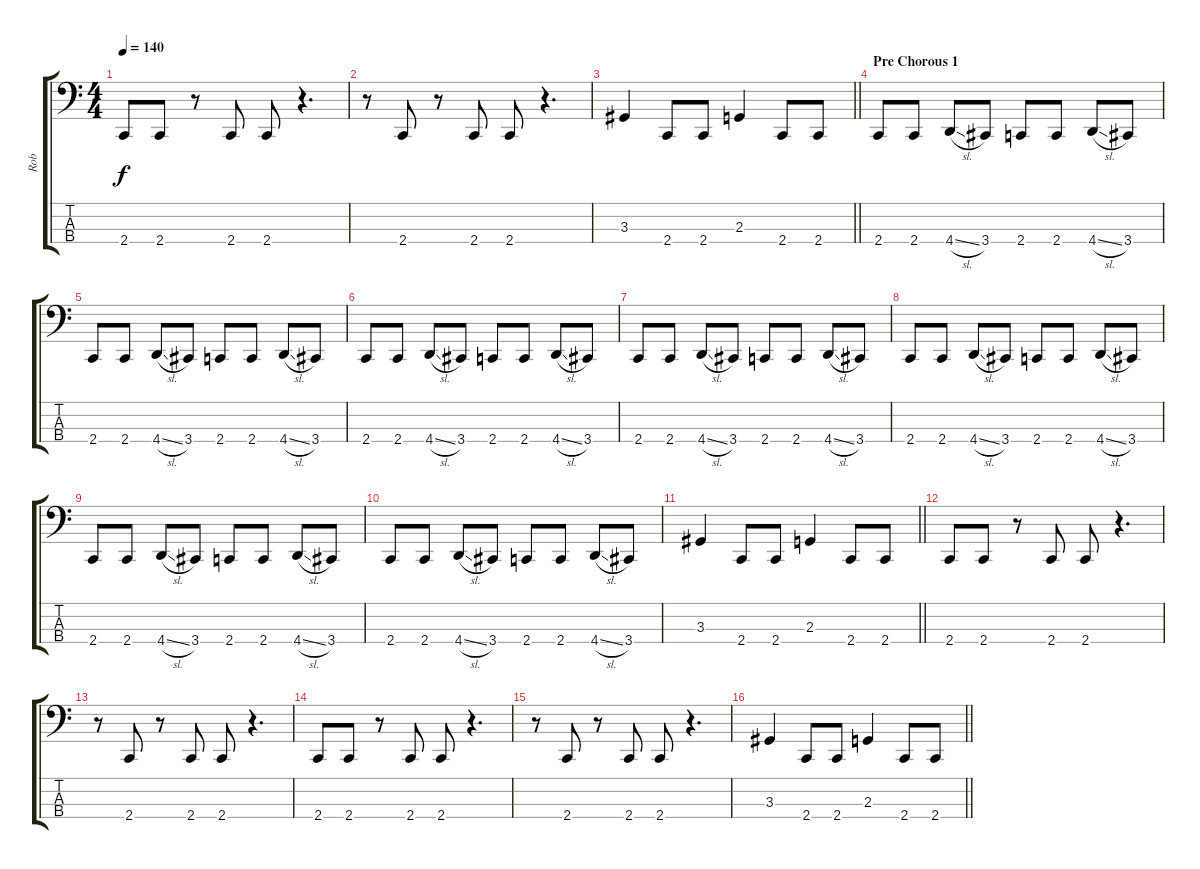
\track ("Rob" "Rob") {instrument electricbassfinger}
\staff {score tabs}
\tuning (Eb2 Bb1 F1 Bb0) {hide}
\ts (4 4)
\tempo 140
\clef f4
\ks c
2.4.8{dy f} 2.4.8 r.8 2.4.8 2.4.8 r.4{d} |
r.8 2.4.8 r.8 2.4.8 2.4.8 r.4{d} |
\barLineRight lightlight
3.3.4 2.4.8 2.4.8 2.3.4 2.4.8 2.4.8 |
\section ("" "Pre Chorous 1")
2.4.8 2.4.8 4.4{sl}.8 3.4.8 2.4.8 2.4.8 4.4{sl}.8 3.4.8 |
2.4.8 2.4.8 4.4{sl}.8 3.4.8 2.4.8 2.4.8 4.4{sl}.8 3.4.8 |
2.4.8 2.4.8 4.4{sl}.8 3.4.8 2.4.8 2.4.8 4.4{sl}.8 3.4.8 |
2.4.8 2.4.8 4.4{sl}.8 3.4.8 2.4.8 2.4.8 4.4{sl}.8 3.4.8 |
2.4.8 2.4.8 4.4{sl}.8 3.4.8 2.4.8 2.4.8 4.4{sl}.8 3.4.8 |
2.4.8 2.4.8 4.4{sl}.8 3.4.8 2.4.8 2.4.8 4.4{sl}.8 3.4.8 |
2.4.8 2.4.8 4.4{sl}.8 3.4.8 2.4.8 2.4.8 4.4{sl}.8 3.4.8 |
\barLineRight lightlight
3.3.4 2.4.8 2.4.8 2.3.4 2.4.8 2.4.8 |
\section ("" "")
2.4.8 2.4.8 r.8 2.4.8 2.4.8 r.4{d} |
r.8 2.4.8 r.8 2.4.8 2.4.8 r.4{d} |
2.4.8 2.4.8 r.8 2.4.8 2.4.8 r.4{d} |
r.8 2.4.8 r.8 2.4.8 2.4.8 r.4{d} |
\barLineRight lightlight
3.3.4 2.4.8 2.4.8 2.3.4 2.4.8 2.4.8
